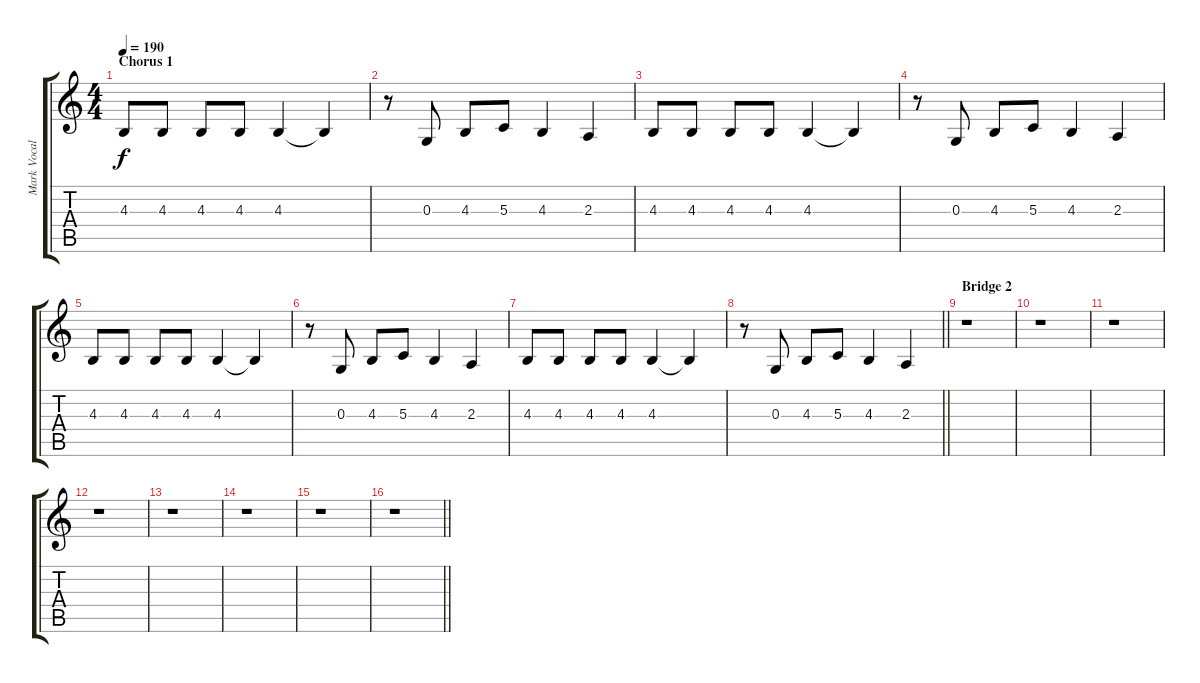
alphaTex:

\track ("Mark Vocals" "Mark Vocal") {instrument clarinet}
\staff {score tabs}
\tuning (E4 B3 G3 D3 A2 E2) {hide}
\ts (4 4)
\section ("" "Chorus 1")
\tempo 190
\clef g2
\ks c
4.3.8{dy f volume 12} 4.3.8 4.3.8 4.3.8 4.3.4 4.3{t}.4 |
r.8 0.3.8 4.3.8 5.3.8 4.3.4 2.3.4 |
4.3.8 4.3.8 4.3.8 4.3.8 4.3.4 4.3{t}.4 |
r.8 0.3.8 4.3.8 5.3.8 4.3.4 2.3.4 |
4.3.8 4.3.8 4.3.8 4.3.8 4.3.4 4.3{t}.4 |
r.8 0.3.8 4.3.8 5.3.8 4.3.4 2.3.4 |
4.3.8 4.3.8 4.3.8 4.3.8 4.3.4 4.3{t}.4 |
\barLineRight lightlight
r.8 0.3.8 4.3.8 5.3.8 4.3.4 2.3.4 |
\section ("" "Bridge 2")
r.1 |
r.1 |
r.1 |
r.1 |
r.1 |
r.1 |
r.1 |
\barLineRight lightlight
r.1
